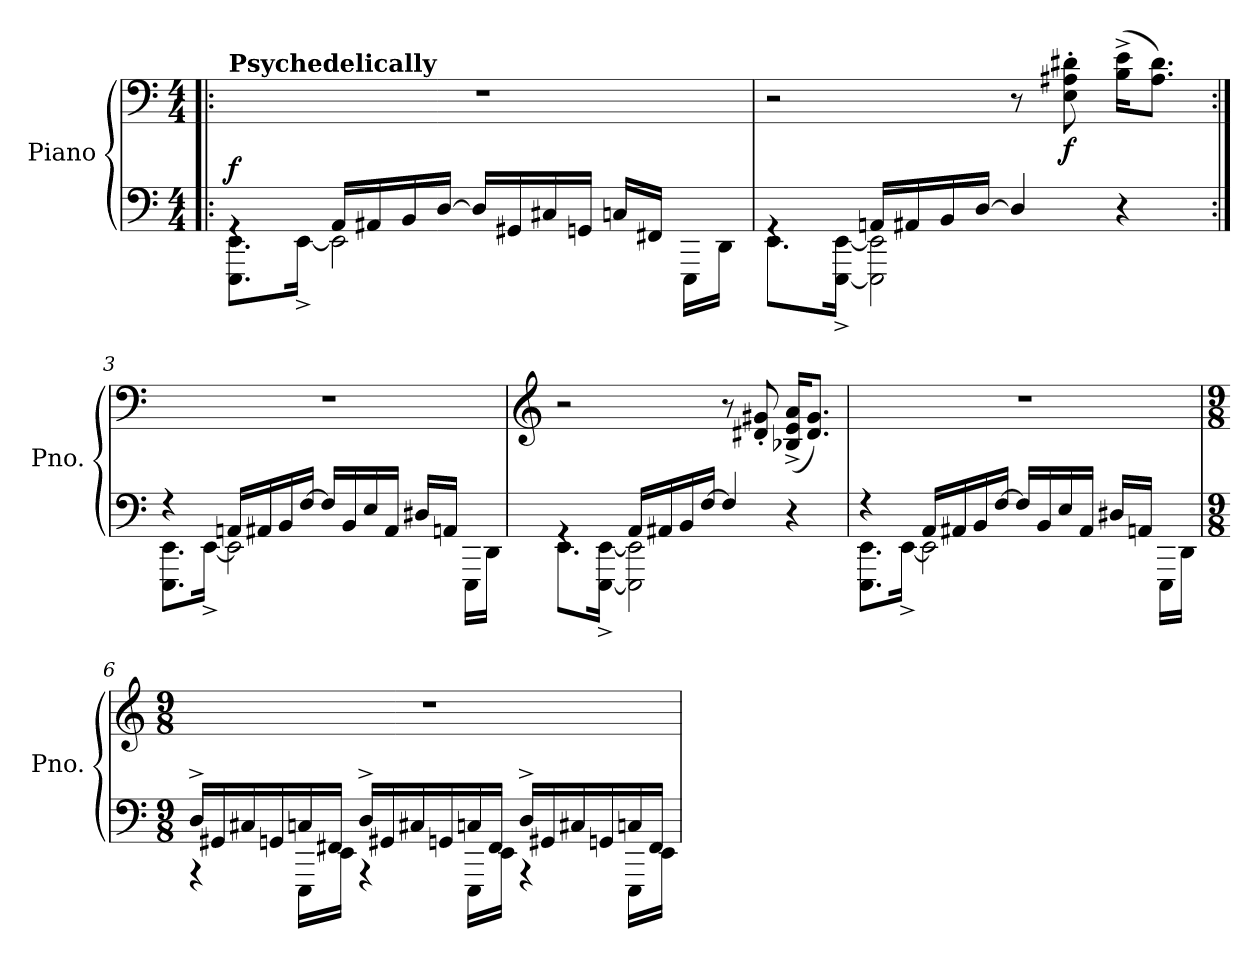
**kern	**kern	**dynam
*part1	*part1	*part1
*staff2	*staff1	*staff1/2
*I"Piano	*	*
*I'Pno.	*	*
*clefF4	*clefF4	*
*k[]	*k[]	*
*M4/4	*M4/4	*
*MM126	*MM126	*
=1!|:	=1!|:	=1!|:
*^	*	*
!	!	!LO:TX:a:B:t=Psychedelically	!
!	!	!	!LO:DY:a=2
4rGG	8.EEE\ 8.EE\L	1r	f
.	[16EE^\Jk	.	.
16AA/LL	2EE\]	.	.
16AA#X/	.	.	.
16BB/	.	.	.
[16D/JJ	.	.	.
16D/LL]	.	.	.
16GG#X/	.	.	.
16C#X/	.	.	.
16GGn/JJ	.	.	.
16Cn/LL	8ryy	.	.
16FF#X/JJ	.	.	.
8ryy	16EEE\LL	.	.
.	16DD\JJ	.	.
=2	=2	=2	=2
4rGG	8.EE\L	2r	.
.	[16EEE\^ [16EE\^Jk	.	.
16AAn/LL	2EEE\] 2EE\]	.	.
16AA#X/	.	.	.
16BB/	.	.	.
[16D/JJ	.	.	.
4D/]	.	8r	.
!	!	!	!LO:DY:b
.	.	8E\' 8A#X\' 8d#X\'	f
4r	4ryy	(>16B\^ 16e\^KL	.
.	.	8.A#\ 8.d#\J)	.
!!LO:LB:g=z
=3:|!	=3:|!	=3:|!	=3:|!
4r	8.EEE\ 8.EE\L	1r	.
.	[16EE^\Jk	.	.
16AAn/LL	2EE\]	.	.
16AA#X/	.	.	.
16BB/	.	.	.
[16F/JJ	.	.	.
16F/LL]	.	.	.
16BB/	.	.	.
16E/	.	.	.
16AA#/JJ	.	.	.
16D#X/LL	8ryy	.	.
16AAn/JJ	.	.	.
8ryy	16EEE\LL	.	.
.	16DD\JJ	.	.
=4	=4	=4	=4
*	*	*clefG2	*
4rGG	8.EE\L	2r	.
.	[16EEE\^ [16EE\^Jk	.	.
16AA/LL	2EEE\] 2EE\]	.	.
16AA#X/	.	.	.
16BB/	.	.	.
[16F/JJ	.	.	.
4F/]	.	8r	.
.	.	8d#X/' 8g#X/'	.
4r	4ryy	(<16B-X/^ 16e/^ 16a/^KL	.
.	.	8.d#/ 8.g#/J)	.
=5	=5	=5	=5
4r	8.EEE\ 8.EE\L	1r	.
.	[16EE^\Jk	.	.
16AA/LL	2EE\]	.	.
16AA#X/	.	.	.
16BB/	.	.	.
[16F/JJ	.	.	.
16F/LL]	.	.	.
16BB/	.	.	.
16E/	.	.	.
16AA#/JJ	.	.	.
16D#X/LL	8ryy	.	.
16AAn/JJ	.	.	.
8ryy	16EEE\LL	.	.
.	16DD\JJ	.	.
!!LO:LB:g=z
=6	=6	=6	=6
*M9/8	*	*M9/8	*
16D^/LL	4r	8%9r	.
16GG#X/	.	.	.
16C#X/	.	.	.
16GGn/	.	.	.
16Cn/	16EEE\LL	.	.
16FF#X/JJ	16EE\JJ	.	.
16D^/LL	4r	.	.
16GG#X/	.	.	.
16C#X/	.	.	.
16GGn/	.	.	.
16Cn/	16EEE\LL	.	.
16FF#/JJ	16EE\JJ	.	.
16D^/LL	4r	.	.
16GG#X/	.	.	.
16C#X/	.	.	.
16GGn/	.	.	.
16Cn/	16EEE\LL	.	.
16FF#/JJ	16EE\JJ	.	.
*v	*v	*	*
=	=	=
*-	*-	*-
